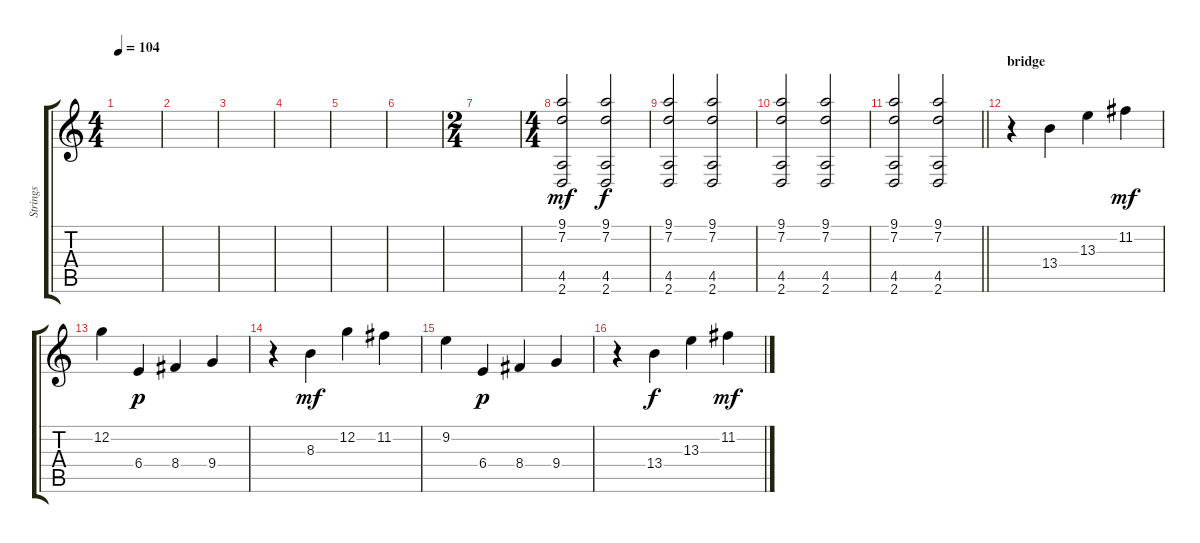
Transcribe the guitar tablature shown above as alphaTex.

\track ("Strings" "Strings") {instrument stringensemble1}
\staff {score tabs}
\tuning (C5 G4 Eb4 Bb3 F3 C3) {hide}
\ts (4 4)
\tempo 104
\clef g2
\ks c
|
|
|
|
|
|
\ts (2 4)
|
\ts (4 4)
(9.1 7.2 4.5 2.6).2{dy mf volume 11 balance 4} (9.1 7.2 4.5 2.6).2{dy f} |
(9.1 7.2 4.5 2.6).2 (9.1 7.2 4.5 2.6).2 |
(9.1 7.2 4.5 2.6).2 (9.1 7.2 4.5 2.6).2 |
\barLineRight lightlight
(9.1 7.2 4.5 2.6).2 (9.1 7.2 4.5 2.6).2 |
\section ("" "bridge")
r.4{volume 9 balance 8} 13.4.4 13.3.4 11.2.4{dy mf} |
12.2.4 6.4.4{dy p} 8.4.4 9.4.4 |
r.4 8.3.4{dy mf} 12.2.4 11.2.4 |
9.2.4 6.4.4{dy p} 8.4.4 9.4.4 |
r.4 13.4.4{dy f} 13.3.4 11.2.4{dy mf}
